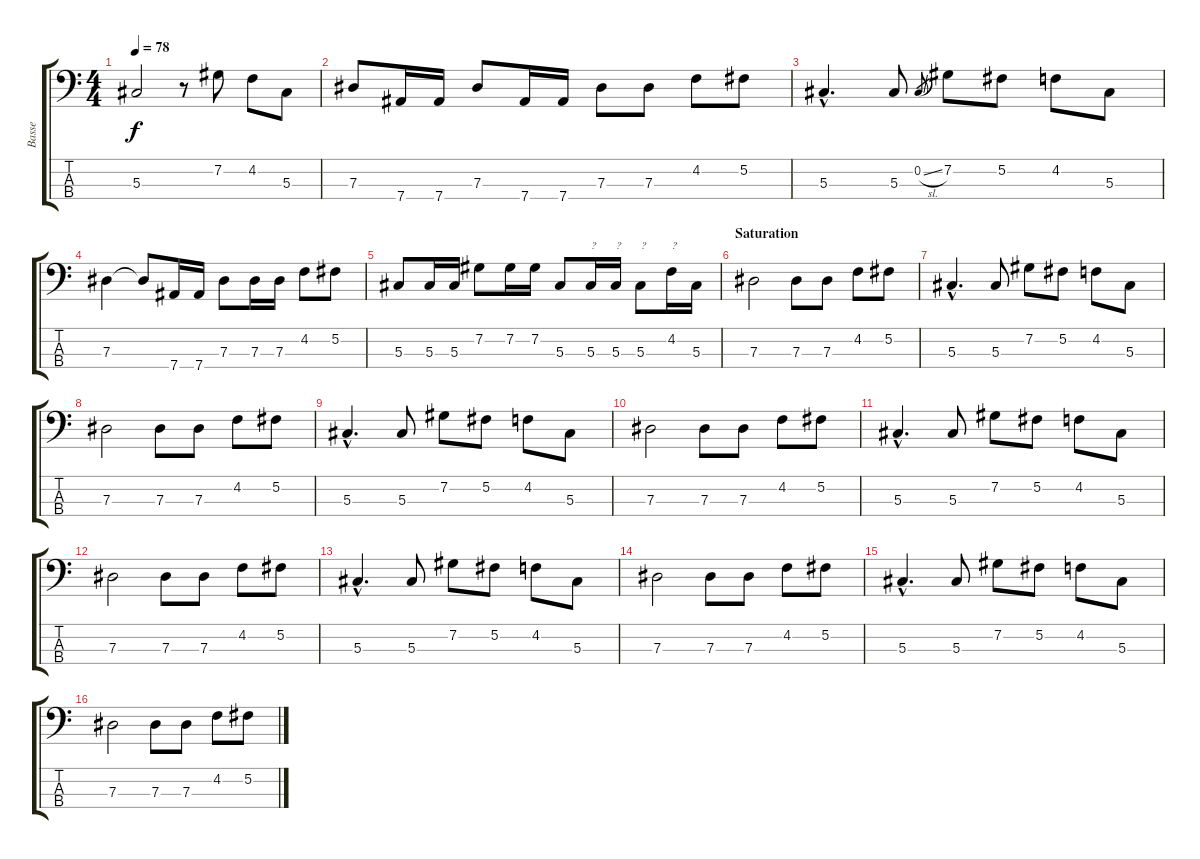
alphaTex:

\track ("Basse" "Basse") {instrument electricbassfinger}
\staff {score tabs}
\tuning (Gb2 Db2 Ab1 Eb1) {hide}
\ts (4 4)
\tempo 78
\clef f4
\ks c
5.3.2{dy f} r.8 7.2.8 4.2.8 5.3.8 |
7.3.8 7.4.16 7.4.16 7.3.8 7.4.16 7.4.16 7.3.8 7.3.8 4.2.8 5.2.8 |
5.3{hac}.4{d} 5.3.8 0.2{sl}.8{gr} 7.2.8 5.2.8 4.2.8 5.3.8 |
7.3.4 7.3{t}.8 7.4.16 7.4.16 7.3.8 7.3.16 7.3.16 4.2.8 5.2.8 |
5.3.8 5.3.16 5.3.16 7.2.8 7.2.16 7.2.16 5.3.8 5.3.16{txt "?"} 5.3.16{txt "?"} 5.3.8{txt "?"} 4.2.16{txt "?"} 5.3.16 |
\section ("" "Saturation")
7.3.2 7.3.8 7.3.8 4.2.8 5.2.8 |
5.3{hac}.4{d} 5.3.8 7.2.8 5.2.8 4.2.8 5.3.8 |
7.3.2 7.3.8 7.3.8 4.2.8 5.2.8 |
5.3{hac}.4{d} 5.3.8 7.2.8 5.2.8 4.2.8 5.3.8 |
7.3.2 7.3.8 7.3.8 4.2.8 5.2.8 |
5.3{hac}.4{d} 5.3.8 7.2.8 5.2.8 4.2.8 5.3.8 |
7.3.2 7.3.8 7.3.8 4.2.8 5.2.8 |
5.3{hac}.4{d} 5.3.8 7.2.8 5.2.8 4.2.8 5.3.8 |
7.3.2 7.3.8 7.3.8 4.2.8 5.2.8 |
5.3{hac}.4{d} 5.3.8 7.2.8 5.2.8 4.2.8 5.3.8 |
7.3.2 7.3.8 7.3.8 4.2.8 5.2.8
